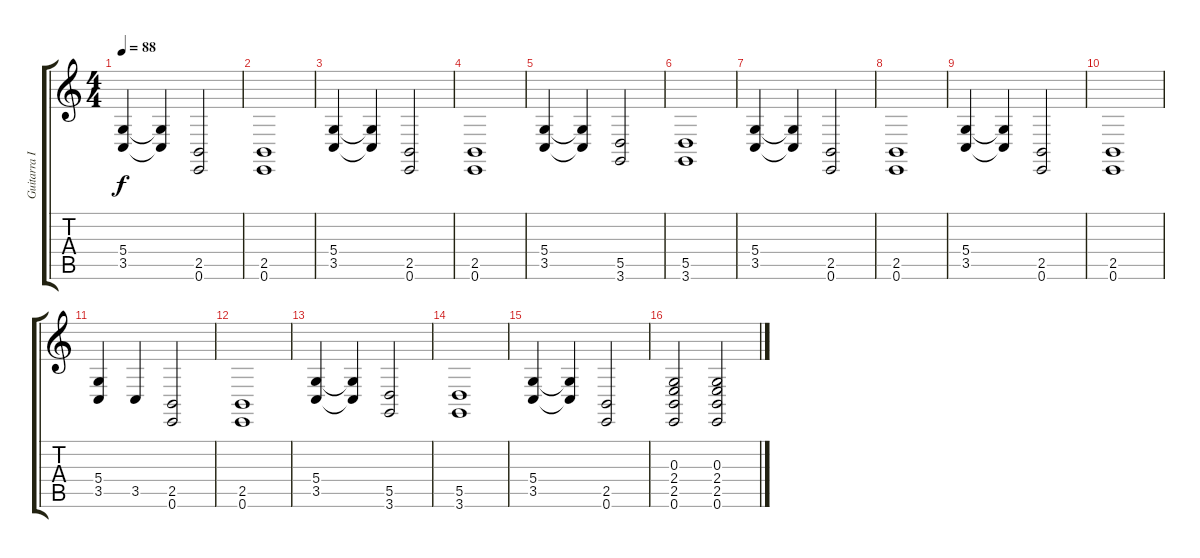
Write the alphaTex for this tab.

\track ("Guitarra II (Carlos)" "Guitarra I") {instrument viola}
\staff {score tabs}
\tuning (E4 B3 G3 D3 A2 E2) {hide}
\ts (4 4)
\tempo 88
\clef g2
\ks c
(5.4 3.5).4{dy f} (5.4{t} 3.5{t}).4 (2.5 0.6).2 |
(2.5 0.6).1 |
(5.4 3.5).4 (5.4{t} 3.5{t}).4 (2.5 0.6).2 |
(2.5 0.6).1 |
(5.4 3.5).4 (5.4{t} 3.5{t}).4 (5.5 3.6).2 |
(5.5 3.6).1 |
(5.4 3.5).4 (5.4{t} 3.5{t}).4 (2.5 0.6).2 |
(2.5 0.6).1 |
(5.4 3.5).4 (5.4{t} 3.5{t}).4 (2.5 0.6).2 |
(2.5 0.6).1 |
(5.4 3.5).4 3.5.4 (2.5 0.6).2 |
(2.5 0.6).1 |
(5.4 3.5).4 (5.4{t} 3.5{t}).4 (5.5 3.6).2 |
(5.5 3.6).1 |
(5.4 3.5).4 (5.4{t} 3.5{t}).4 (2.5 0.6).2 |
(0.3 2.4 2.5 0.6).2 (0.3 2.4 2.5 0.6).2
